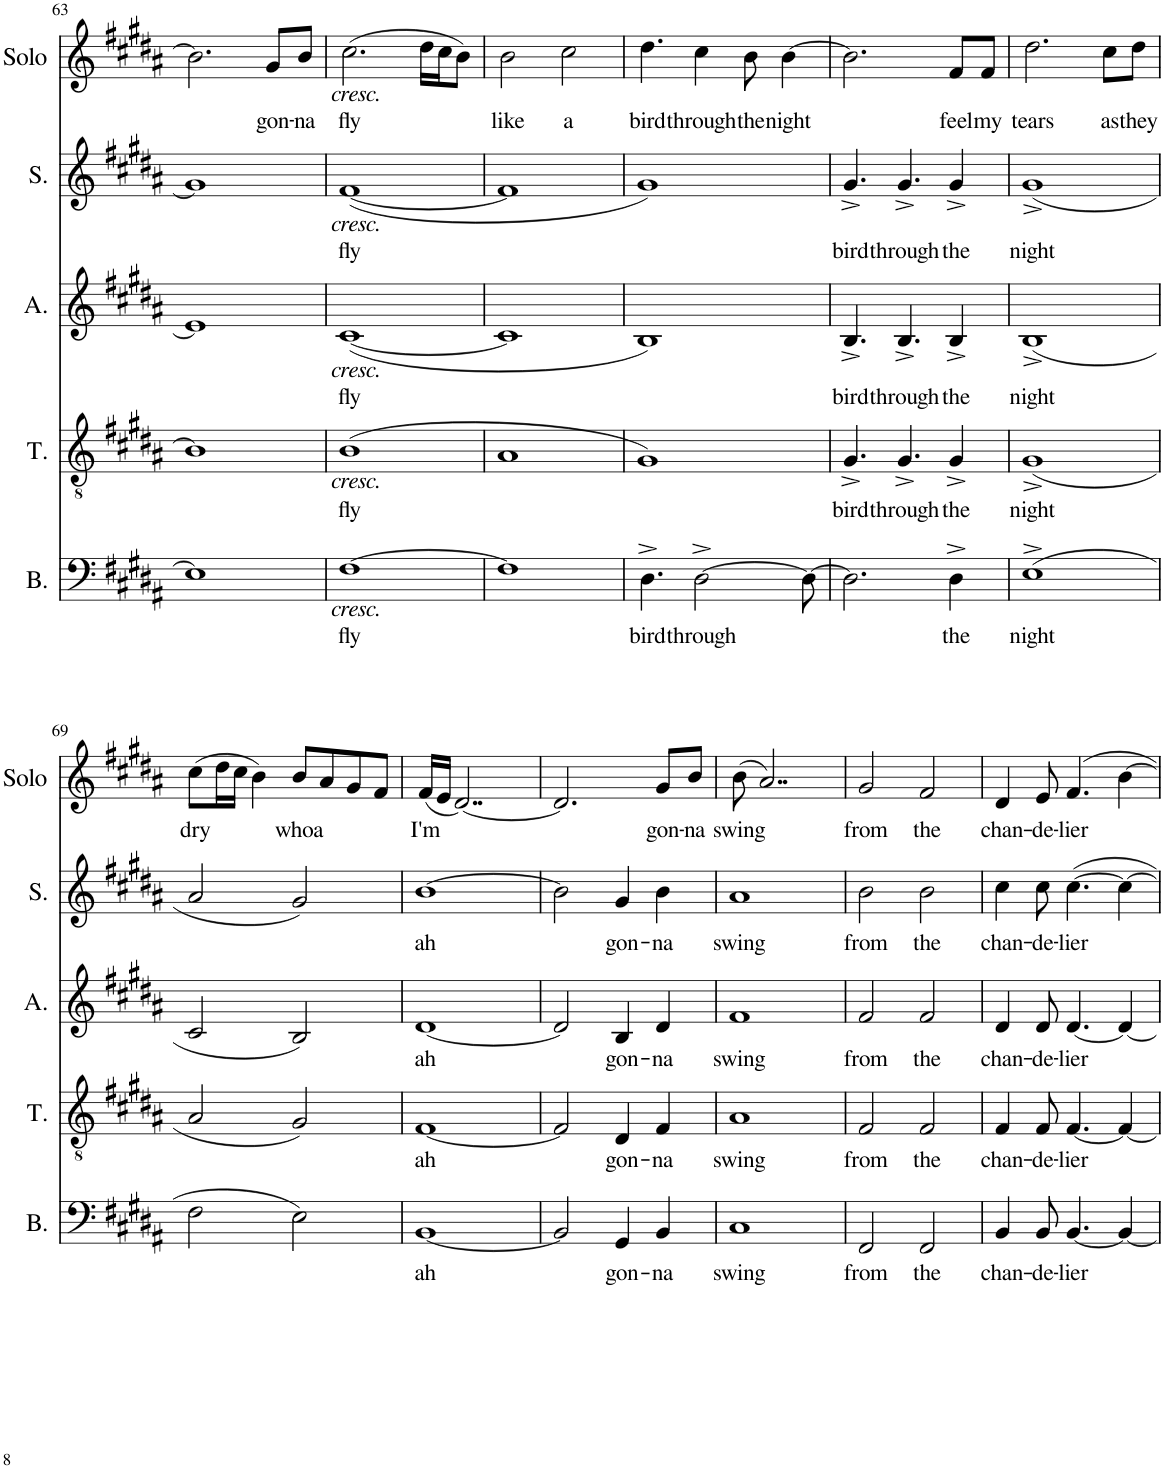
**kern	**text	**kern	**text	**kern	**text	**kern	**text	**kern	**text
*part5	*part5	*part4	*part4	*part3	*part3	*part2	*part2	*part1	*part1
*staff5	*staff5	*staff4	*staff4	*staff3	*staff3	*staff2	*staff2	*staff1	*staff1
*I"Bass	*	*I"Tenor	*	*I"Alto	*	*I"Soprano	*	*I"Solo	*
*I'B.	*	*I'T.	*	*I'A.	*	*I'S.	*	*I'Solo	*
!!LO:PB:g=z
*clefF4	*	*clefGv2	*	*clefG2	*	*clefG2	*	*clefG2	*
*k[f#c#g#d#a#]	*	*k[f#c#g#d#a#]	*	*k[f#c#g#d#a#]	*	*k[f#c#g#d#a#]	*	*k[f#c#g#d#a#]	*
*M2/2	*	*M2/2	*	*M2/2	*	*M2/2	*	*M2/2	*
*met(c|)	*	*met(c|)	*	*met(c|)	*	*met(c|)	*	*met(c|)	*
=63	=63	=63	=63	=63	=63	=63	=63	=63	=63
1E]	.	1B]	.	1e]	.	1g#]	.	2.b\]	.
!	!	!	!	!	!	!	!	!	!LO:LY:b
.	.	.	.	.	.	.	.	8g#/L	gon-
!	!	!	!	!	!	!	!	!	!LO:LY:b
.	.	.	.	.	.	.	.	8b/J	-na
=64	=64	=64	=64	=64	=64	=64	=64	=64	=64
!	!	!	!	!	!	!	!	!LO:TX:b:i:t=cresc.	!
!	!	!	!	!	!	!LO:TX:b:i:t=cresc.	!	!	!
!	!	!	!	!LO:TX:b:i:t=cresc.	!	!	!	!	!
!	!	!LO:TX:b:i:t=cresc.	!	!	!	!	!	!	!
!LO:TX:b:i:t=cresc.	!	!	!	!	!	!	!	!	!
!	!LO:LY:b	!	!LO:LY:b	!	!LO:LY:b	!	!LO:LY:b	!	!LO:LY:b
[1F#	fly	(1B	fly	([1c#	fly	([1f#	fly	(2.cc#\	fly
.	.	.	.	.	.	.	.	16dd#\LL	.
.	.	.	.	.	.	.	.	16cc#\J	.
.	.	.	.	.	.	.	.	8b\J)	.
=65	=65	=65	=65	=65	=65	=65	=65	=65	=65
!	!	!	!	!	!	!	!	!	!LO:LY:b
1F#]	.	1A#	.	1c#]	.	1f#]	.	2b\	like
!	!	!	!	!	!	!	!	!	!LO:LY:b
.	.	.	.	.	.	.	.	2cc#\	a
=66	=66	=66	=66	=66	=66	=66	=66	=66	=66
!	!LO:LY:b	!	!	!	!	!	!	!	!LO:LY:b
4.D#^\	bird	1G#)	.	1B)	.	1g#)	.	4.dd#\	bird
!	!LO:LY:b	!	!	!	!	!	!	!	!LO:LY:b
[2D#^\	through	.	.	.	.	.	.	4cc#\	through
!	!	!	!	!	!	!	!	!	!LO:LY:b
.	.	.	.	.	.	.	.	8b\	the
!	!	!	!	!	!	!	!	!	!LO:LY:b
.	.	.	.	.	.	.	.	[4b\	night
8D#\_	.	.	.	.	.	.	.	.	.
=67	=67	=67	=67	=67	=67	=67	=67	=67	=67
!	!	!	!LO:LY:b	!	!LO:LY:b	!	!LO:LY:b	!	!
2.D#\]	.	4.G#^/	-bird	4.B^/	bird	4.g#^/	bird	2.b\]	.
!	!	!	!LO:LY:b	!	!LO:LY:b	!	!LO:LY:b	!	!
.	.	4.G#^/	through	4.B^/	through	4.g#^/	through	.	.
!	!LO:LY:b	!	!LO:LY:b	!	!LO:LY:b	!	!LO:LY:b	!	!LO:LY:b
4D#^\	the	4G#^/	the	4B^/	the	4g#^/	the	8f#/L	feel
!	!	!	!	!	!	!	!	!	!LO:LY:b
.	.	.	.	.	.	.	.	8f#/J	my
=68	=68	=68	=68	=68	=68	=68	=68	=68	=68
!	!LO:LY:b	!	!LO:LY:b	!	!LO:LY:b	!	!LO:LY:b	!	!LO:LY:b
(1E^	night	(1G#^	night	(1B^	night	(1g#^	night	2.dd#\	tears
!	!	!	!	!	!	!	!	!	!LO:LY:b
.	.	.	.	.	.	.	.	8cc#\L	as
!	!	!	!	!	!	!	!	!	!LO:LY:b
.	.	.	.	.	.	.	.	8dd#\J	they
!!LO:LB:g=z
=69	=69	=69	=69	=69	=69	=69	=69	=69	=69
!	!	!	!	!	!	!	!	!	!LO:LY:b
2F#\	.	2A#/	.	2c#/	.	2a#/	.	(8cc#\L	dry
.	.	.	.	.	.	.	.	16dd#\L	.
.	.	.	.	.	.	.	.	16cc#\JJ	.
.	.	.	.	.	.	.	.	4b\)	.
!	!	!	!	!	!	!	!	!	!LO:LY:b
2E\)	.	2G#/)	.	2B/)	.	2g#/)	.	8b/L	whoa
.	.	.	.	.	.	.	.	8a#/	.
.	.	.	.	.	.	.	.	8g#/	.
.	.	.	.	.	.	.	.	8f#/J	.
=70	=70	=70	=70	=70	=70	=70	=70	=70	=70
!	!LO:LY:b	!	!LO:LY:b	!	!LO:LY:b	!	!LO:LY:b	!	!LO:LY:b
[1BB	ah	[1F#	-ah	[1d#	ah	[1b	ah	(16f#/LL	I'm
.	.	.	.	.	.	.	.	16e/JJ	.
.	.	.	.	.	.	.	.	[2..d#/)	.
=71	=71	=71	=71	=71	=71	=71	=71	=71	=71
2BB/]	.	2F#/]	.	2d#/]	.	2b\]	.	2.d#/]	.
!	!LO:LY:b	!	!LO:LY:b	!	!LO:LY:b	!	!LO:LY:b	!	!
4GG#/	gon-	4D#/	gon-	4B/	gon-	4g#/	gon-	.	.
!	!LO:LY:b	!	!LO:LY:b	!	!LO:LY:b	!	!LO:LY:b	!	!LO:LY:b
4BB/	-na	4F#/	-na	4d#/	-na	4b\	-na	8g#/L	gon-
!	!	!	!	!	!	!	!	!	!LO:LY:b
.	.	.	.	.	.	.	.	8b/J	-na
=72	=72	=72	=72	=72	=72	=72	=72	=72	=72
!	!LO:LY:b	!	!LO:LY:b	!	!LO:LY:b	!	!LO:LY:b	!	!LO:LY:b
1C#	swing	1A#	swing	1f#	swing	1a#	swing	(8b\	swing
.	.	.	.	.	.	.	.	2..a#/)	.
=73	=73	=73	=73	=73	=73	=73	=73	=73	=73
!	!LO:LY:b	!	!LO:LY:b	!	!LO:LY:b	!	!LO:LY:b	!	!LO:LY:b
2FF#/	from	2F#/	from	2f#/	from	2b\	from	2g#/	from
!	!LO:LY:b	!	!LO:LY:b	!	!LO:LY:b	!	!LO:LY:b	!	!LO:LY:b
2FF#/	the	2F#/	the	2f#/	the	2b\	the	2f#/	the
=74	=74	=74	=74	=74	=74	=74	=74	=74	=74
!	!LO:LY:b	!	!LO:LY:b	!	!LO:LY:b	!	!LO:LY:b	!	!LO:LY:b
4BB/	chan-	4F#/	chan-	4d#/	chan-	4cc#\	chan-	4d#/	chan-
!	!LO:LY:b	!	!LO:LY:b	!	!LO:LY:b	!	!LO:LY:b	!	!LO:LY:b
8BB/	-de-	8F#/	-de-	8d#/	-de-	8cc#\	-de-	8e/	-de-
!	!LO:LY:b	!	!LO:LY:b	!	!LO:LY:b	!	!LO:LY:b	!	!LO:LY:b
[4.BB/	-lier	[4.F#/	-lier	[4.d#/	-lier	[4.cc#\	-lier	4.f#/	-lier
4BB/_	.	4F#/_	.	4d#/_	.	4cc#\_	.	[4b\	.
=	=	=	=	=	=	=	=	=	=
*-	*-	*-	*-	*-	*-	*-	*-	*-	*-
